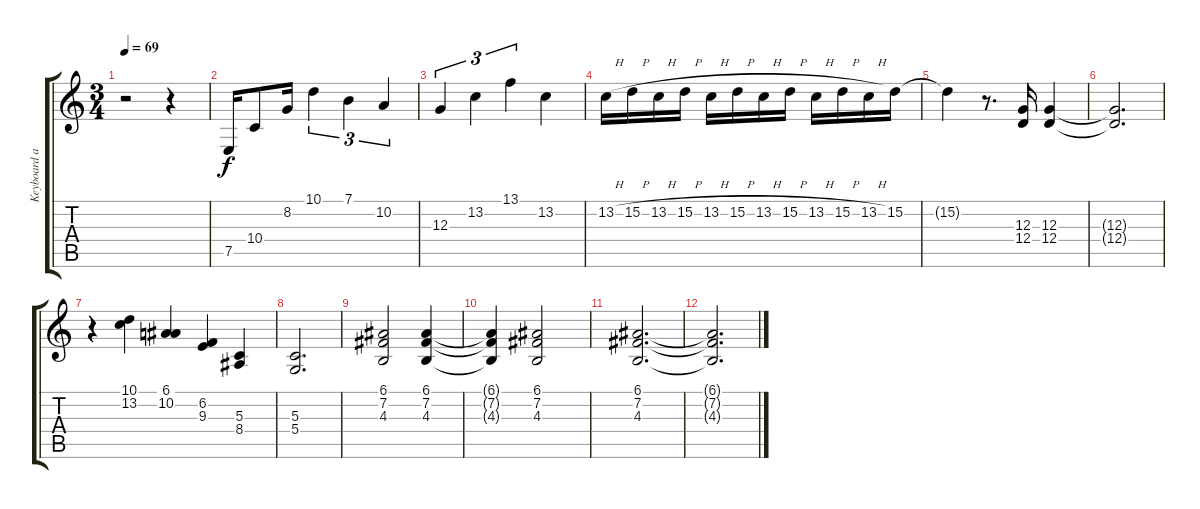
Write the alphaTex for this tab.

\track ("Keyboard arr. for gtr." "Keyboard a") {instrument electricpiano1}
\staff {score tabs}
\tuning (E4 B3 G3 D3 A2 E2) {hide}
\ts (3 4)
\tempo 69
\clef g2
\ks c
r.2{dy mf} r.4 |
7.5.16{dy f} 10.4.8 8.2.16 10.1.4{tu (3 2)} 7.1.4{tu (3 2)} 10.2.4{tu (3 2)} |
12.3.4{tu (3 2)} 13.2.4{tu (3 2)} 13.1.4{tu (3 2)} 13.2.4 |
13.2{h}.16 15.2{h}.16 13.2{h}.16 15.2{h}.16 13.2{h}.16 15.2{h}.16 13.2{h}.16 15.2{h}.16 13.2{h}.16 15.2{h}.16 13.2{h}.16 15.2.16 |
15.2{t}.4 r.8{d} (12.3 12.4).16 (12.3 12.4).4 |
(12.3{t} 12.4{t}).2{d} |
r.4 (10.1 13.2).4 (6.1 10.2).4 (6.2 9.3).4 (5.3 8.4).4 |
(5.3 5.4).2{d} |
(6.1 7.2 4.3).2 (6.1 7.2 4.3).4 |
(6.1{t} 7.2{t} 4.3{t}).4 (6.1 7.2 4.3).2 |
(6.1 7.2 4.3).2{d} |
(6.1{t} 7.2{t} 4.3{t}).2{d}
